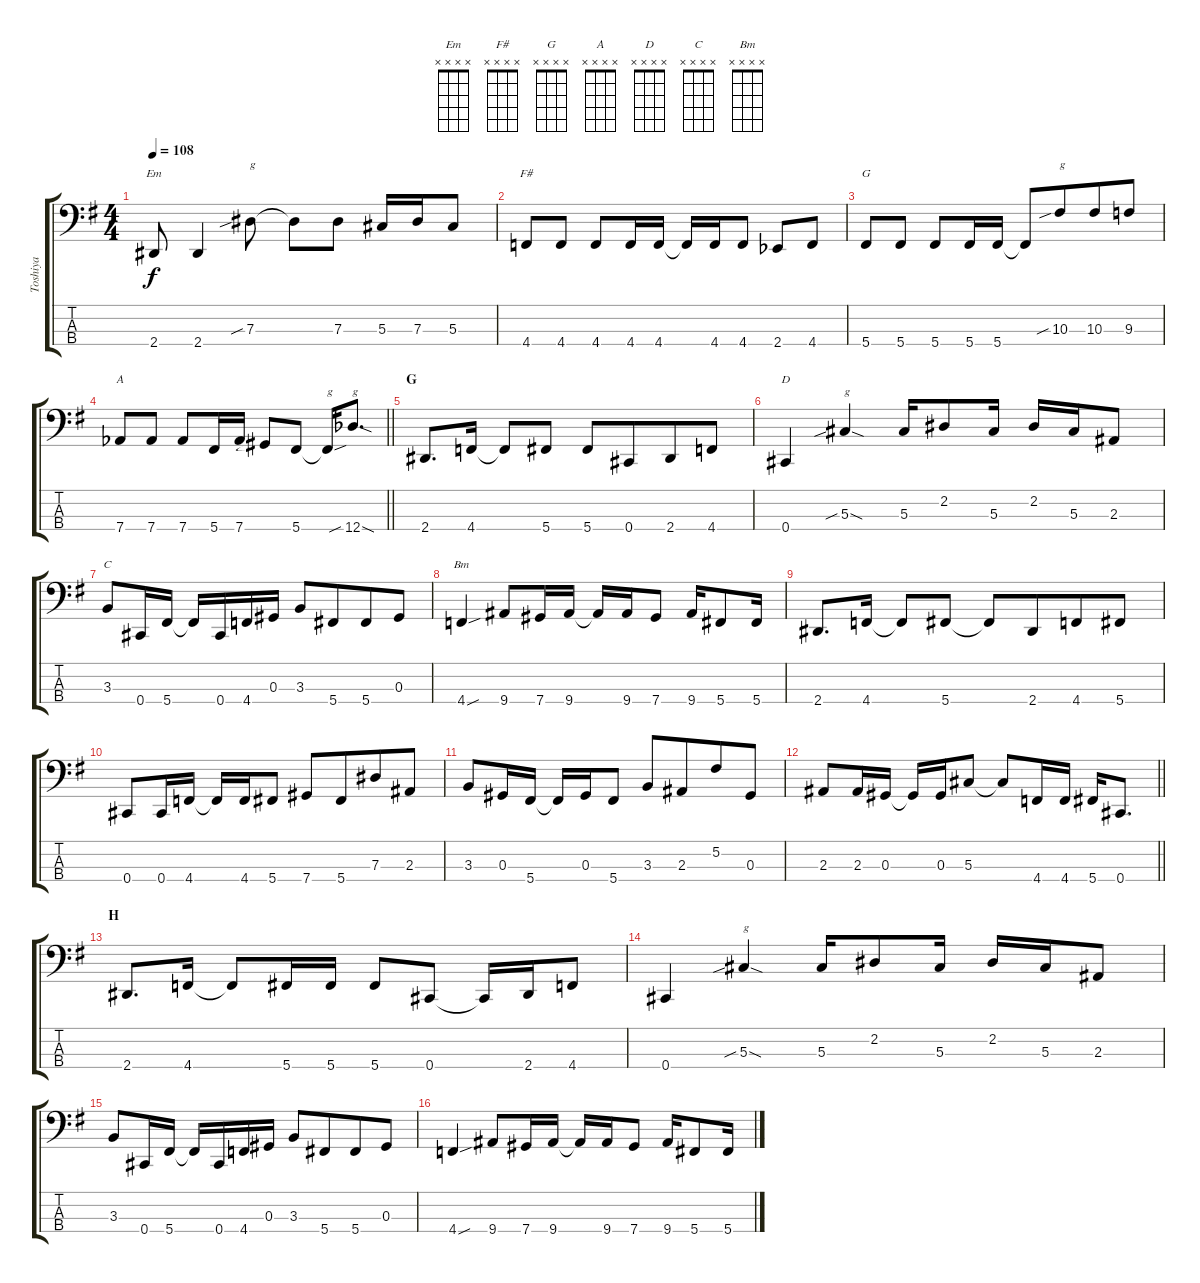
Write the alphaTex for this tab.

\track ("Toshiya" "Toshiya") {instrument electricbasspick}
\staff {score tabs}
\tuning (Gb2 Db2 Ab1 Db1) {hide}
\chord ("Em" x x x x)
\chord ("F#" x x x x)
\chord ("G" x x x x)
\chord ("A" x x x x)
\chord ("D" x x x x)
\chord ("C" x x x x)
\chord ("Bm" x x x x)
\ts (4 4)
\tempo 108
\clef f4
\ks eminor
2.4.8{ch "Em" dy f} 2.4.4 7.3{sib}.8{txt "g"} 7.3{t}.8 7.3.8 5.3.16 7.3.16 5.3.8 |
4.4.8{ch "F#"} 4.4.8 4.4.8 4.4.16 4.4.16 4.4{t}.16 4.4.16 4.4.8 2.4{acc b}.8 4.4.8 |
5.4.8{ch "G"} 5.4.8 5.4.8 5.4.16 5.4.16 5.4{t}.8 10.3{sib}.8{txt "g" beam merge} 10.3.8 9.3.8 |
\barLineRight lightlight
7.4{acc b}.8{ch "A"} 7.4{acc b}.8 7.4{acc b}.8 5.4.16 7.4{acc b}.16 7.4{t}.8 5.4.8 5.4{sou t}.16{txt "g"} 12.4{sod acc b}.8{d txt "g"} |
\section ("" "G")
2.4.8{d} 4.4.16{beam split} 4.4{t}.8 5.4.8 5.4.8 0.4.8{beam merge} 2.4.8 4.4.8 |
0.4.4{ch "D"} 5.3{sib sod}.4{txt "g"} 5.3.16 2.2.8 5.3.16 2.2.16 5.3.16 2.3.8 |
3.3.8{ch "C"} 0.4.16 5.4.16 5.4{t}.16 0.4.16 4.4.16 0.3.16 3.3.8 5.4.8{beam merge} 5.4.8 0.3.8 |
4.4{sou}.4{ch "Bm"} 9.4.8 7.4.16 9.4.16 9.4{t}.16 9.4.16 7.4.8 9.4.16 5.4.8 5.4.16 |
2.4.8{d} 4.4.16 4.4{t}.8 5.4.8 5.4{t}.8 2.4.8{beam merge} 4.4.8 5.4.8 |
0.4.8 0.4.16 4.4.16 4.4{t}.16 4.4.16 5.4.8 7.4.8 5.4.8{beam merge} 7.3.8 2.3.8 |
3.3.8 0.3.16 5.4.16 5.4{t}.16 0.3.16 5.4.8 3.3.8 2.3.8{beam merge} 5.2.8 0.3.8 |
\barLineRight lightlight
2.3.8 2.3.16 0.3.16 0.3{t}.16 0.3.16 5.3.8 5.3{t}.8 4.4.16 4.4.16 5.4.16 0.4.8{d} |
\section ("" "H")
2.4.8{d} 4.4.16 4.4{t}.8 5.4.16 5.4.16 5.4.8 0.4.8 0.4{t}.16 2.4.16 4.4.8 |
0.4.4 5.3{sib sod}.4{txt "g"} 5.3.16 2.2.8 5.3.16 2.2.16 5.3.16 2.3.8 |
3.3.8 0.4.16 5.4.16 5.4{t}.16 0.4.16 4.4.16 0.3.16 3.3.8 5.4.8{beam merge} 5.4.8 0.3.8 |
4.4{sou}.4 9.4.8 7.4.16 9.4.16 9.4{t}.16 9.4.16 7.4.8 9.4.16 5.4.8 5.4.16
